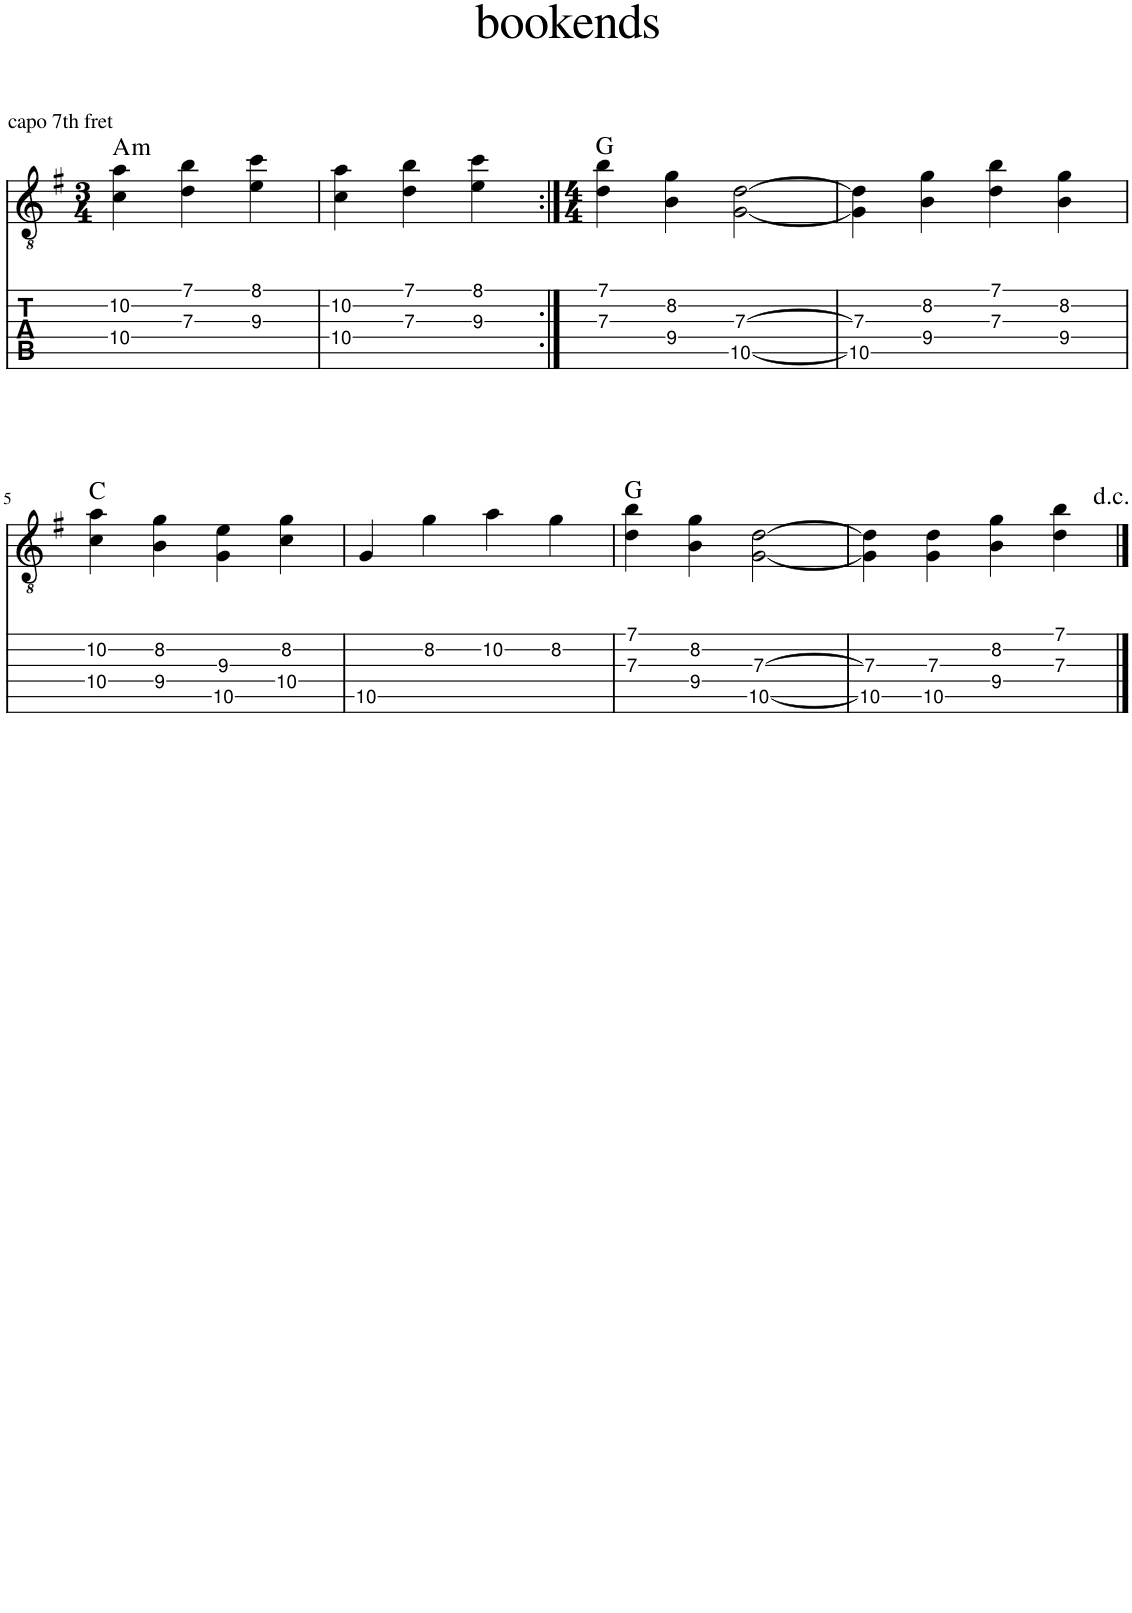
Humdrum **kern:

**kern	**kern	**harte
*part1	*part1	*part1
*staff2	*staff1	*
*I"Guitar	*	*
*I'Guit.	*	*
*stria6	*	*
*	*clefGv2	*
*k[f#]	*k[f#]	*
*M3/4	*M3/4	*
=1	=1	=1
!	!LO:TX:a:t=capo 7th fret	!LO:H:kt=m
4c 4a	4c\ 4a\	A:min
4d 4b	4d\ 4b\	.
4e 4cc	4e\ 4cc\	.
=2	=2	=2
4c 4a	4c\ 4a\	.
4d 4b	4d\ 4b\	.
4e 4cc	4e\ 4cc\	.
=3:|!	=3:|!	=3:|!
*M4/4	*M4/4	*
4d 4b	4d\ 4b\	G:maj
4B 4g	4B\ 4g\	.
[2G [2d	[2G\ [2d\	.
=4	=4	=4
4G] 4d]	4G\] 4d\]	.
4B 4g	4B\ 4g\	.
4d 4b	4d\ 4b\	.
4B 4g	4B\ 4g\	.
!!LO:LB:g=z
=5	=5	=5
4c 4a	4c\ 4a\	C:maj
4B 4g	4B\ 4g\	.
4G 4e	4G\ 4e\	.
4c 4g	4c\ 4g\	.
=6	=6	=6
4G	4G/	.
4g	4g\	.
4a	4a\	.
4g	4g\	.
=7	=7	=7
4d 4b	4d\ 4b\	G:maj
4B 4g	4B\ 4g\	.
[2G [2d	[2G\ [2d\	.
=8	=8	=8
4G] 4d]	4G\] 4d\]	.
4G 4d	4G\ 4d\	.
4B 4g	4B\ 4g\	.
4d 4b	4d\ 4b\	.
==	==	==
*-	*-	*-
